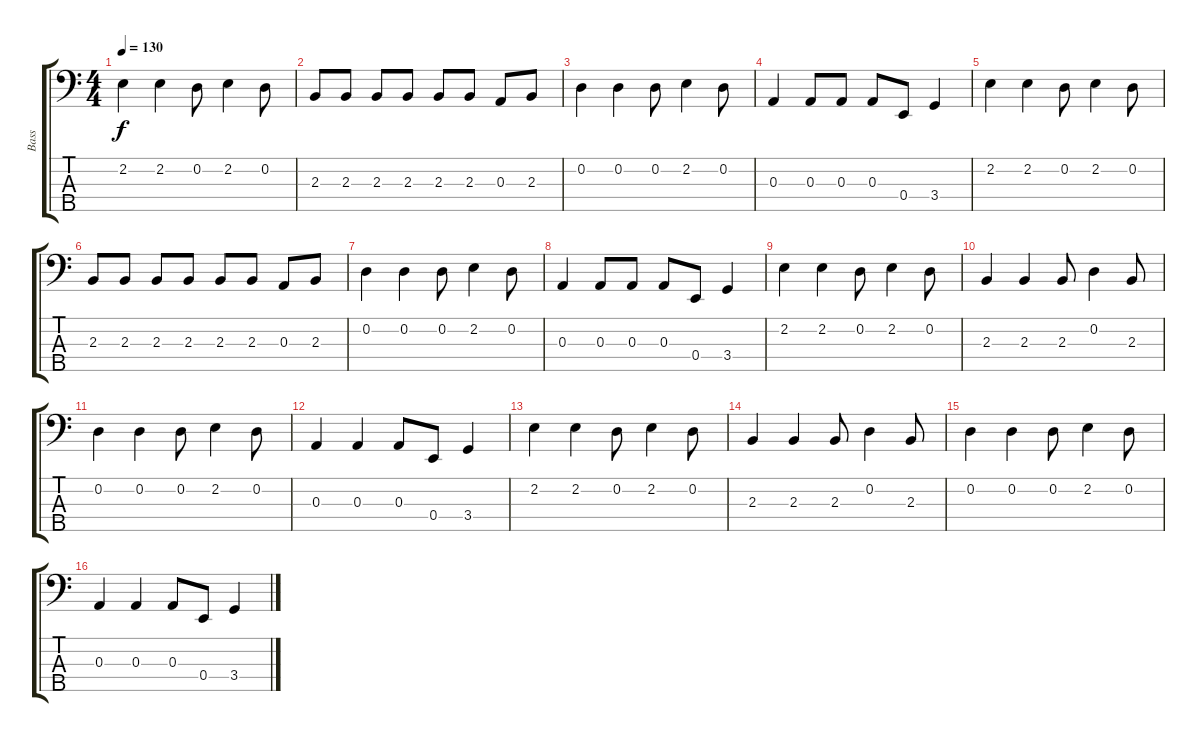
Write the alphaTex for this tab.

\track ("Bass" "Bass") {instrument electricbassfinger}
\staff {score tabs}
\tuning (G2 D2 A1 E1 B0) {hide}
\ts (4 4)
\tempo 130
\clef f4
\ks c
2.2.4{dy f} 2.2.4 0.2.8 2.2.4 0.2.8 |
2.3.8 2.3.8 2.3.8 2.3.8 2.3.8 2.3.8 0.3.8 2.3.8 |
0.2.4 0.2.4 0.2.8 2.2.4 0.2.8 |
0.3.4 0.3.8 0.3.8 0.3.8 0.4.8 3.4.4 |
2.2.4 2.2.4 0.2.8 2.2.4 0.2.8 |
2.3.8 2.3.8 2.3.8 2.3.8 2.3.8 2.3.8 0.3.8 2.3.8 |
0.2.4 0.2.4 0.2.8 2.2.4 0.2.8 |
0.3.4 0.3.8 0.3.8 0.3.8 0.4.8 3.4.4 |
2.2.4 2.2.4 0.2.8 2.2.4 0.2.8 |
2.3.4 2.3.4 2.3.8 0.2.4 2.3.8 |
0.2.4 0.2.4 0.2.8 2.2.4 0.2.8 |
0.3.4 0.3.4 0.3.8 0.4.8 3.4.4 |
2.2.4 2.2.4 0.2.8 2.2.4 0.2.8 |
2.3.4 2.3.4 2.3.8 0.2.4 2.3.8 |
0.2.4 0.2.4 0.2.8 2.2.4 0.2.8 |
0.3.4 0.3.4 0.3.8 0.4.8 3.4.4
